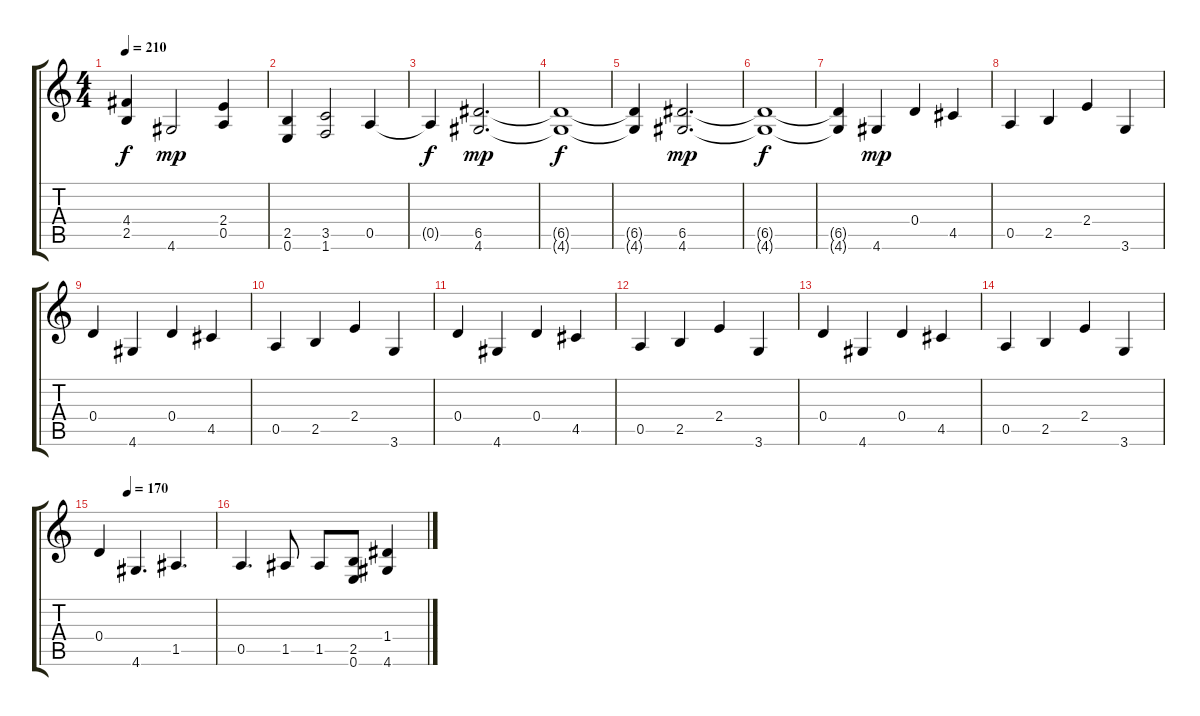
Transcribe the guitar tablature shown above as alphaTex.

\track "" {instrument overdrivenguitar}
\staff {score tabs}
\tuning (E4 B3 G3 D3 A2 E2) {hide}
\ts (4 4)
\tempo 210
\clef g2
\ks c
(4.4{t} 2.5{t}).4{dy f} 4.6.2{dy mp} (2.4 0.5).4 |
(2.5 0.6).4 (3.5 1.6).2 0.5.4 |
0.5{t}.4{dy f} (6.5 4.6).2{d dy mp} |
(6.5{t} 4.6{t}).1{dy f} |
(6.5{t} 4.6{t}).4 (6.5 4.6).2{d dy mp} |
(6.5{t} 4.6{t}).1{dy f} |
(6.5{t} 4.6{t}).4 4.6.4{dy mp} 0.4.4 4.5.4 |
0.5.4 2.5.4 2.4.4 3.6.4 |
0.4.4 4.6.4 0.4.4 4.5.4 |
0.5.4 2.5.4 2.4.4 3.6.4 |
0.4.4 4.6.4 0.4.4 4.5.4 |
0.5.4 2.5.4 2.4.4 3.6.4 |
0.4.4 4.6.4 0.4.4 4.5.4 |
0.5.4 2.5.4 2.4.4 3.6.4 |
\tempo (170 0.25)
0.4.4 4.6.4{d} 1.5.4{d} |
0.5.4{d} 1.5.8 1.5.8 (2.5 0.6).8 (1.4 4.6).4
